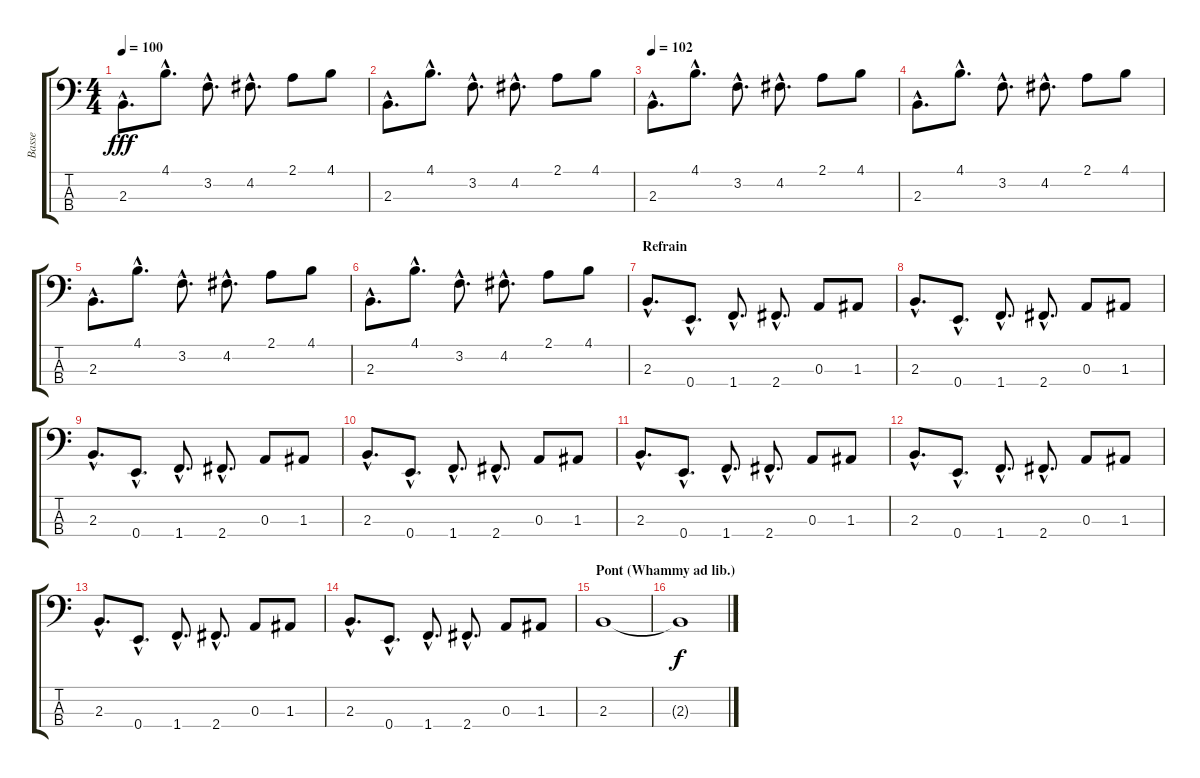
\track ("Basse" "Basse") {instrument electricbassfinger}
\staff {score tabs}
\tuning (G2 D2 A1 E1) {hide}
\ts (4 4)
\tempo 100
\clef f4
\ks c
2.3{hac}.8{d dy fff} 4.1{hac}.8{d} 3.2{hac}.8{d} 4.2{hac}.8{d} 2.1.8 4.1.8 |
2.3{hac}.8{d} 4.1{hac}.8{d} 3.2{hac}.8{d} 4.2{hac}.8{d} 2.1.8 4.1.8 |
\tempo 102
2.3{hac}.8{d} 4.1{hac}.8{d} 3.2{hac}.8{d} 4.2{hac}.8{d} 2.1.8 4.1.8 |
2.3{hac}.8{d} 4.1{hac}.8{d} 3.2{hac}.8{d} 4.2{hac}.8{d} 2.1.8 4.1.8 |
2.3{hac}.8{d} 4.1{hac}.8{d} 3.2{hac}.8{d} 4.2{hac}.8{d} 2.1.8 4.1.8 |
2.3{hac}.8{d} 4.1{hac}.8{d} 3.2{hac}.8{d} 4.2{hac}.8{d} 2.1.8 4.1.8 |
\section ("" "Refrain")
2.3{hac}.8{d} 0.4{hac}.8{d} 1.4{hac}.8{d} 2.4{hac}.8{d} 0.3.8 1.3.8 |
2.3{hac}.8{d} 0.4{hac}.8{d} 1.4{hac}.8{d} 2.4{hac}.8{d} 0.3.8 1.3.8 |
2.3{hac}.8{d} 0.4{hac}.8{d} 1.4{hac}.8{d} 2.4{hac}.8{d} 0.3.8 1.3.8 |
2.3{hac}.8{d} 0.4{hac}.8{d} 1.4{hac}.8{d} 2.4{hac}.8{d} 0.3.8 1.3.8 |
2.3{hac}.8{d} 0.4{hac}.8{d} 1.4{hac}.8{d} 2.4{hac}.8{d} 0.3.8 1.3.8 |
2.3{hac}.8{d} 0.4{hac}.8{d} 1.4{hac}.8{d} 2.4{hac}.8{d} 0.3.8 1.3.8 |
2.3{hac}.8{d} 0.4{hac}.8{d} 1.4{hac}.8{d} 2.4{hac}.8{d} 0.3.8 1.3.8 |
2.3{hac}.8{d} 0.4{hac}.8{d} 1.4{hac}.8{d} 2.4{hac}.8{d} 0.3.8 1.3.8 |
\section ("" "Pont (Whammy ad lib.)")
2.3.1 |
2.3{t}.1{dy f}
